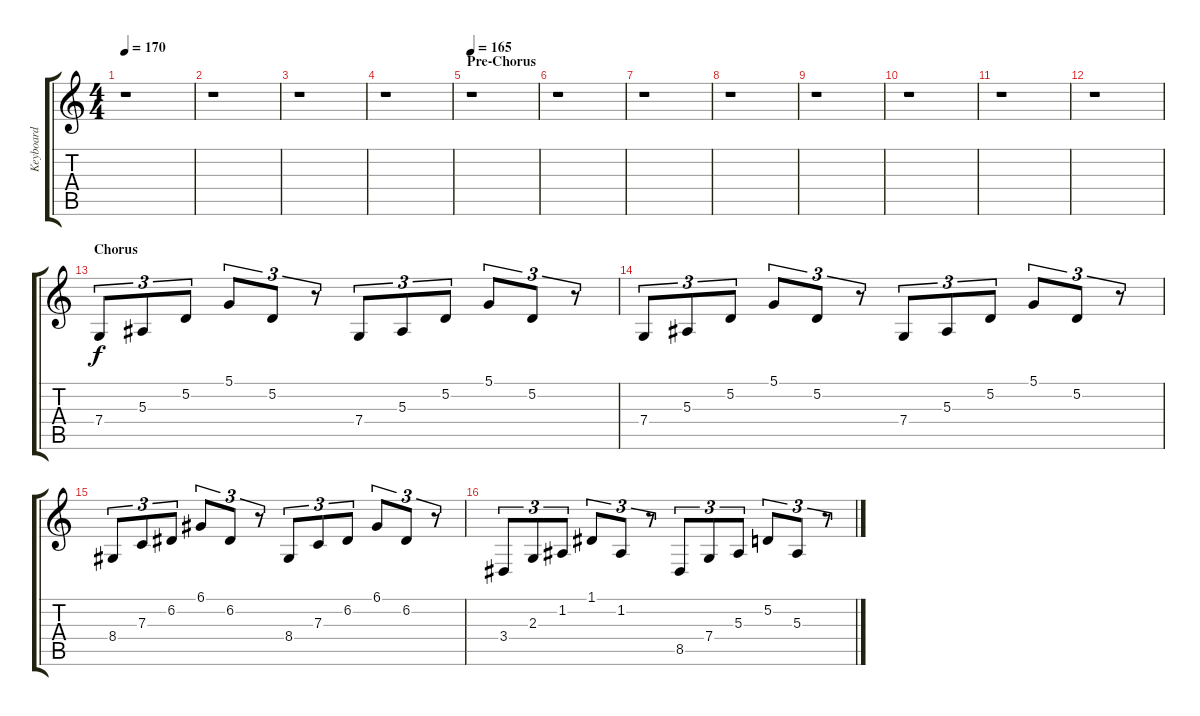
\track ("Keyboard" "Keyboard") {instrument stringensemble2}
\staff {score tabs}
\tuning (D4 A3 F3 C3 G2 D2) {hide}
\ts (4 4)
\tempo 170
\clef g2
\ks c
r.1{dy f} |
r.1 |
r.1 |
r.1 |
\section ("" "Pre-Chorus")
\tempo 165
r.1 |
r.1 |
r.1 |
r.1 |
r.1 |
r.1 |
r.1 |
r.1 |
\section ("" "Chorus")
7.4.8{tu (3 2) volume 14 instrument stringensemble1} 5.3.8{tu (3 2)} 5.2.8{tu (3 2)} 5.1.8{tu (3 2)} 5.2.8{tu (3 2)} r.8{tu (3 2)} 7.4.8{tu (3 2)} 5.3.8{tu (3 2)} 5.2.8{tu (3 2)} 5.1.8{tu (3 2)} 5.2.8{tu (3 2)} r.8{tu (3 2)} |
7.4.8{tu (3 2)} 5.3.8{tu (3 2)} 5.2.8{tu (3 2)} 5.1.8{tu (3 2)} 5.2.8{tu (3 2)} r.8{tu (3 2)} 7.4.8{tu (3 2)} 5.3.8{tu (3 2)} 5.2.8{tu (3 2)} 5.1.8{tu (3 2)} 5.2.8{tu (3 2)} r.8{tu (3 2)} |
8.4.8{tu (3 2)} 7.3.8{tu (3 2)} 6.2.8{tu (3 2)} 6.1.8{tu (3 2)} 6.2.8{tu (3 2)} r.8{tu (3 2)} 8.4.8{tu (3 2)} 7.3.8{tu (3 2)} 6.2.8{tu (3 2)} 6.1.8{tu (3 2)} 6.2.8{tu (3 2)} r.8{tu (3 2)} |
3.4.8{tu (3 2)} 2.3.8{tu (3 2)} 1.2.8{tu (3 2)} 1.1.8{tu (3 2)} 1.2.8{tu (3 2)} r.8{tu (3 2)} 8.5.8{tu (3 2)} 7.4.8{tu (3 2)} 5.3.8{tu (3 2)} 5.2.8{tu (3 2)} 5.3.8{tu (3 2)} r.8{tu (3 2)}
